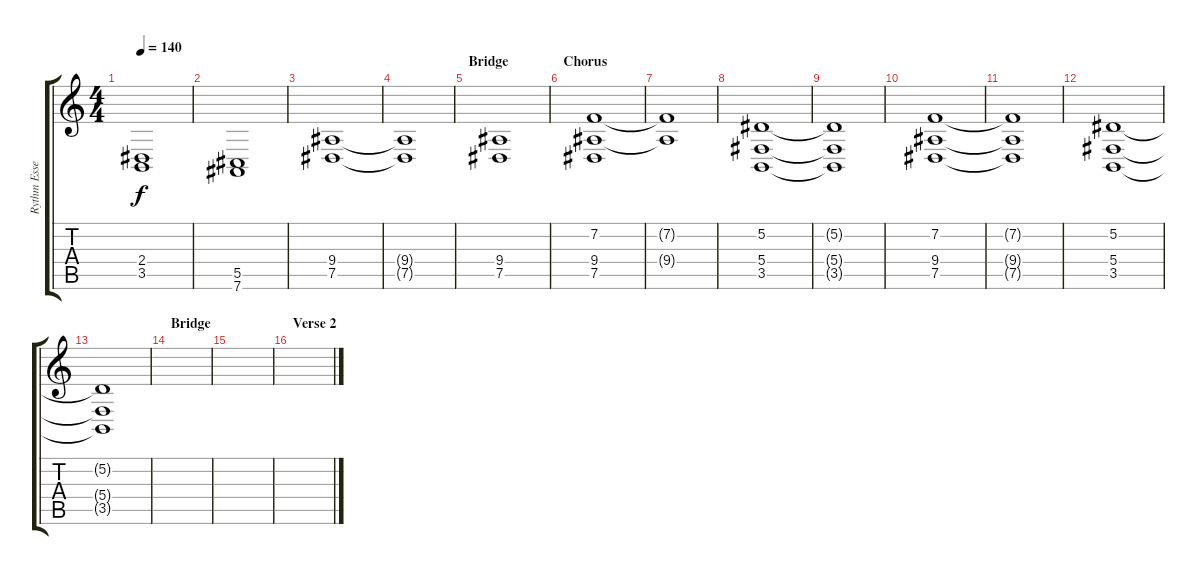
\track ("Rythm Essemble (Everton)" "Rythm Esse") {instrument stringensemble2}
\staff {score tabs}
\tuning (Eb4 Bb3 Gb3 Db3 Ab2 Eb2) {hide}
\ts (4 4)
\tempo 140
\clef g2
\ks c
(2.4 3.5).1{dy f} |
(5.5 7.6).1 |
(9.4 7.5).1 |
(9.4{t} 7.5{t}).1 |
\section ("" "Bridge")
(9.4 7.5).1 |
\section ("" "Chorus")
(7.2 9.4 7.5).1 |
(7.2{t} 9.4{t}).1 |
(5.2 5.4 3.5).1 |
(5.2{t} 5.4{t} 3.5{t}).1 |
(7.2 9.4 7.5).1 |
(7.2{t} 9.4{t} 7.5{t}).1 |
(5.2 5.4 3.5).1 |
(5.2{t} 5.4{t} 3.5{t}).1 |
\section ("" "Bridge")
|
|
\section ("" "Verse 2")
